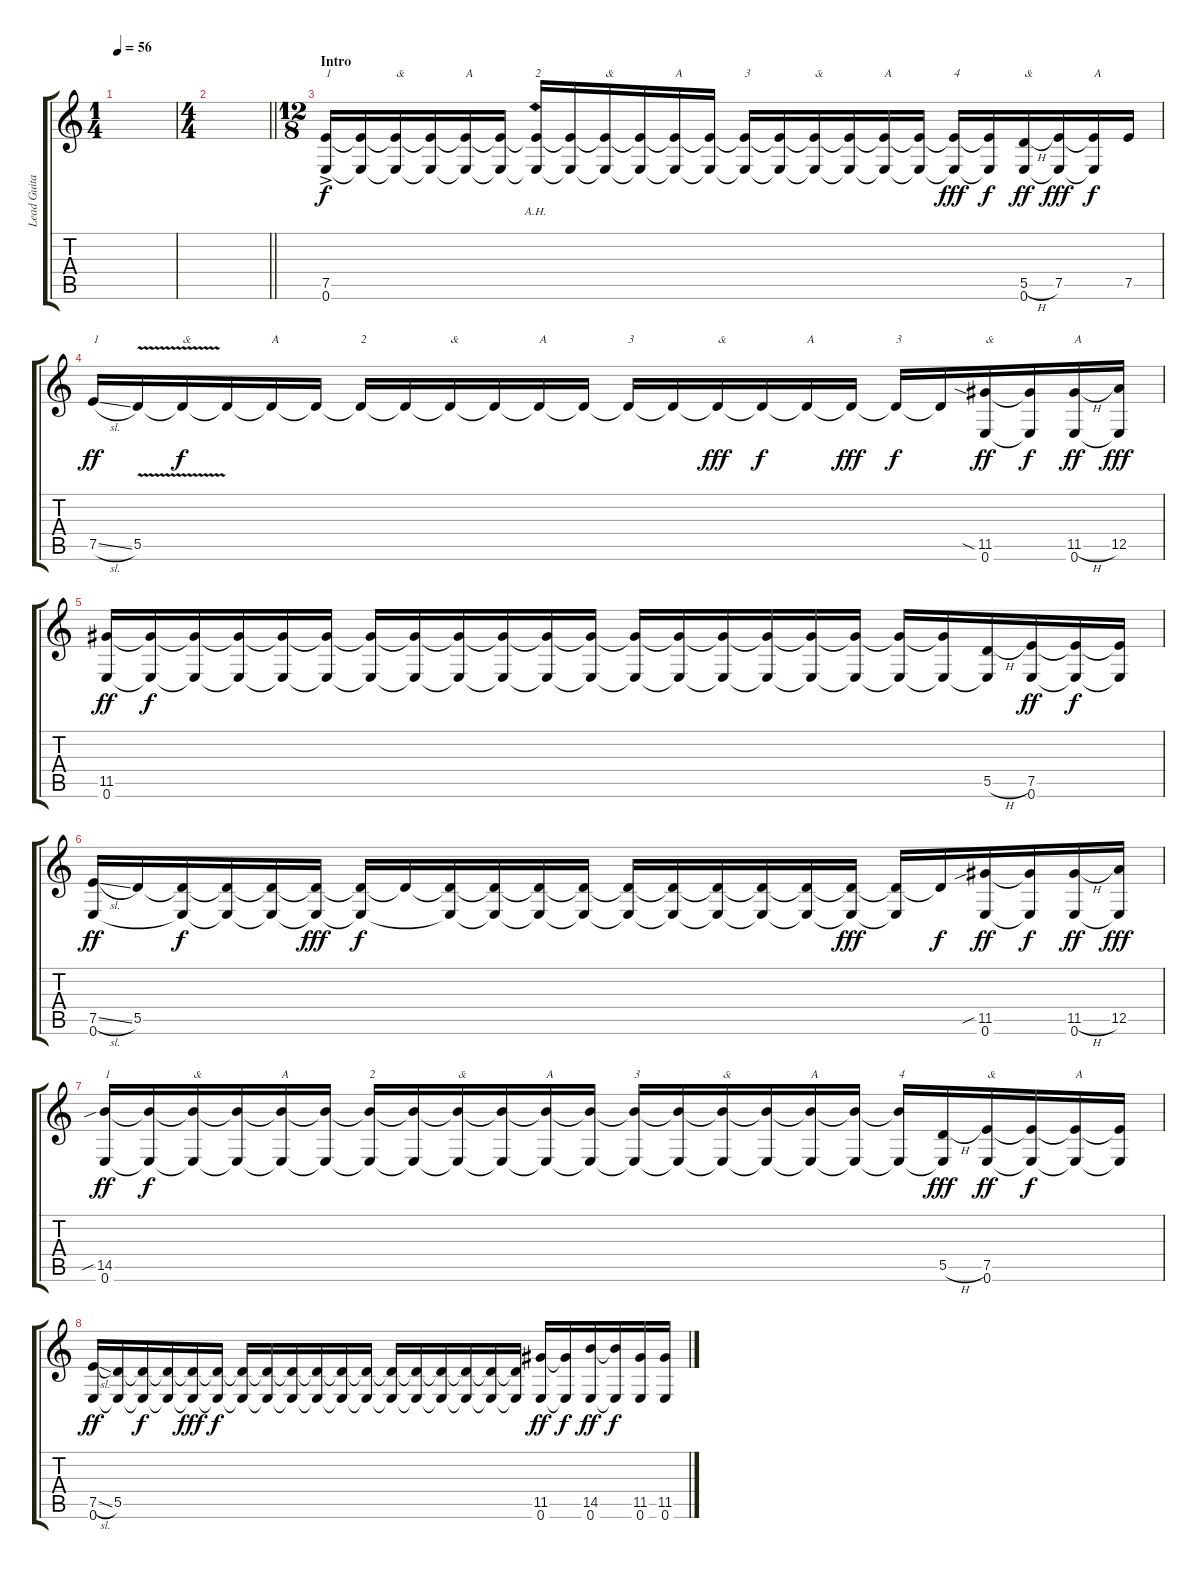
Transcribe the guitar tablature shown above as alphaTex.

\track ("Lead Guitar" "Lead Guita") {instrument distortionguitar}
\staff {score tabs}
\tuning (E4 B3 G3 D3 A2 E2) {hide}
\ts (1 4)
\tempo 56
\clef g2
\ks c
|
\ts (4 4)
\barLineRight lightlight
|
\ts (12 8)
\section ("" "Intro")
(7.5{ac} 0.6{ac}).16{txt "1"} (7.5{t} 0.6{t}).16{dy f} (7.5{t} 0.6{t}).16{txt "&"} (7.5{t} 0.6{t}).16 (7.5{t} 0.6{t}).16{txt "A"} (7.5{t} 0.6{t}).16 (7.5{ah 12 t} 0.6{t}).16{txt "2"} (7.5{t} 0.6{t}).16 (7.5{t} 0.6{t}).16{txt "&"} (7.5{t} 0.6{t}).16 (7.5{t} 0.6{t}).16{txt "A"} (7.5{t} 0.6{t}).16 (7.5{t} 0.6{t}).16{txt "3"} (7.5{t} 0.6{t}).16 (7.5{t} 0.6{t}).16{txt "&"} (7.5{t} 0.6{t}).16 (7.5{t} 0.6{t}).16{txt "A"} (7.5{t} 0.6{t}).16 (7.5{t} 0.6{t}).16{txt "4" dy fff} (7.5{t} 0.6{t}).16{dy f} (5.5{h} 0.6).16{txt "&" dy ff} (7.5 0.6{t}).16{dy fff} (7.5{t} 0.6{t}).16{txt "A" dy f} 7.5.16 |
7.5{sl}.16{txt "1" dy ff} 5.5{v}.16 5.5{t}.16{txt "&" dy f} 5.5{t}.16 5.5{t}.16{txt "A"} 5.5{t}.16 5.5{t}.16{txt "2"} 5.5{t}.16 5.5{t}.16{txt "&"} 5.5{t}.16 5.5{t}.16{txt "A"} 5.5{t}.16 5.5{t}.16{txt "3"} 5.5{t}.16 5.5{t}.16{txt "&" dy fff} 5.5{t}.16{dy f} 5.5{t}.16{txt "A"} 5.5{t}.16{dy fff} 5.5{t}.16{txt "3" dy f} 5.5{t}.16 (11.5{sia} 0.6).16{txt "&" dy ff} (11.5{t} 0.6{t}).16{dy f} (11.5{h} 0.6).16{txt "A" dy ff} (12.5 0.6{t}).16{dy fff} |
(11.5 0.6).16{dy ff} (11.5{t} 0.6{t}).16{dy f} (11.5{t} 0.6{t}).16 (11.5{t} 0.6{t}).16 (11.5{t} 0.6{t}).16 (11.5{t} 0.6{t}).16 (11.5{t} 0.6{t}).16 (11.5{t} 0.6{t}).16 (11.5{t} 0.6{t}).16 (11.5{t} 0.6{t}).16 (11.5{t} 0.6{t}).16 (11.5{t} 0.6{t}).16 (11.5{t} 0.6{t}).16 (11.5{t} 0.6{t}).16 (11.5{t} 0.6{t}).16 (11.5{t} 0.6{t}).16 (11.5{t} 0.6{t}).16 (11.5{t} 0.6{t}).16 (11.5{t} 0.6{t}).16 (11.5{t} 0.6{t}).16 (5.5{h} 0.6{t}).16 (7.5 0.6).16{dy ff} (7.5{t} 0.6{t}).16{dy f} (7.5{t} 0.6{t}).16 |
(7.5{sl} 0.6).16{dy ff} 5.5.16 (5.5{t} 0.6{t}).16{dy f} (5.5{t} 0.6{t}).16 (5.5{t} 0.6{t}).16 (5.5{t} 0.6{t}).16{dy fff} (5.5{t} 0.6{t}).16{dy f} 5.5{t}.16 (5.5{t} 0.6{t}).16 (5.5{t} 0.6{t}).16 (5.5{t} 0.6{t}).16 (5.5{t} 0.6{t}).16 (5.5{t} 0.6{t}).16 (5.5{t} 0.6{t}).16 (5.5{t} 0.6{t}).16 (5.5{t} 0.6{t}).16 (5.5{t} 0.6{t}).16 (5.5{t} 0.6{t}).16{dy fff} (5.5{t} 0.6{t}).16 5.5{t}.16{dy f} (11.5{sib} 0.6).16{dy ff} (11.5{t} 0.6{t}).16{dy f} (11.5{h} 0.6).16{dy ff} (12.5 0.6{t}).16{dy fff} |
(14.5{sib} 0.6).16{txt "1" dy ff} (14.5{t} 0.6{t}).16{dy f} (14.5{t} 0.6{t}).16{txt "&"} (14.5{t} 0.6{t}).16 (14.5{t} 0.6{t}).16{txt "A"} (14.5{t} 0.6{t}).16 (14.5{t} 0.6{t}).16{txt "2"} (14.5{t} 0.6{t}).16 (14.5{t} 0.6{t}).16{txt "&"} (14.5{t} 0.6{t}).16 (14.5{t} 0.6{t}).16{txt "A"} (14.5{t} 0.6{t}).16 (14.5{t} 0.6{t}).16{txt "3"} (14.5{t} 0.6{t}).16 (14.5{t} 0.6{t}).16{txt "&"} (14.5{t} 0.6{t}).16 (14.5{t} 0.6{t}).16{txt "A"} (14.5{t} 0.6{t}).16 (14.5{t} 0.6{t}).16{txt "4"} (5.5{h} 0.6{t}).16{dy fff} (7.5 0.6).16{txt "&" dy ff} (7.5{t} 0.6{t}).16{dy f} (7.5{t} 0.6{t}).16{txt "A"} (7.5{t} 0.6{t}).16 |
(7.5{sl} 0.6).16{dy ff} (5.5 0.6{t}).16 (5.5{t} 0.6{t}).16{dy f} (5.5{t} 0.6{t}).16 (5.5{t} 0.6{t}).16{dy fff} (5.5{t} 0.6{t}).16{dy f} (5.5{t} 0.6{t}).16 (5.5{t} 0.6{t}).16 (5.5{t} 0.6{t}).16 (5.5{t} 0.6{t}).16 (5.5{t} 0.6{t}).16 (5.5{t} 0.6{t}).16 (5.5{t} 0.6{t}).16 (5.5{t} 0.6{t}).16 (5.5{t} 0.6{t}).16 (5.5{t} 0.6{t}).16 (5.5{t} 0.6{t}).16 (5.5{t} 0.6{t}).16 (11.5 0.6).16{dy ff} (11.5{t} 0.6{t}).16{dy f} (14.5 0.6).16{dy ff} (14.5{t} 0.6{t}).16{dy f} (11.5 0.6).16 (11.5 0.6).16
